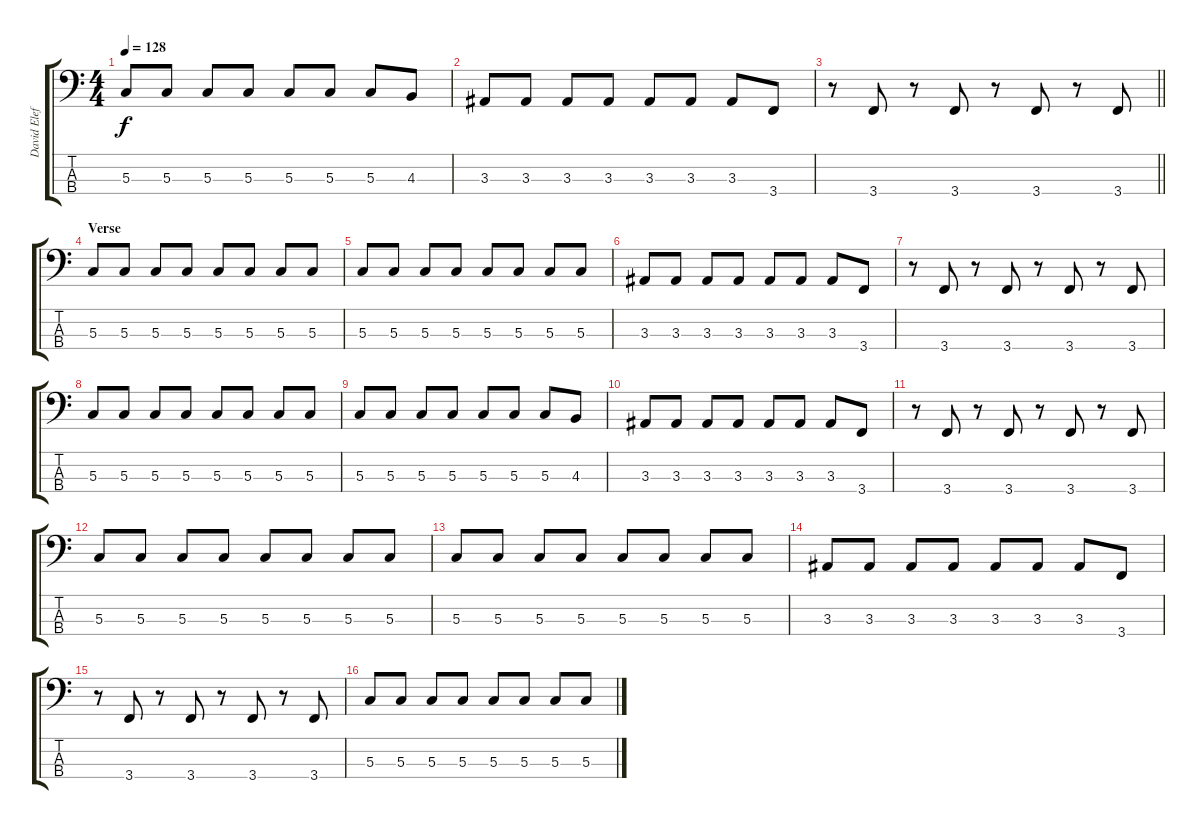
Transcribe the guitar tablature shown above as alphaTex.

\track ("David Eleffson" "David Elef") {instrument electricbasspick}
\staff {score tabs}
\tuning (F2 C2 G1 D1) {hide}
\ts (4 4)
\tempo 128
\clef f4
\ks c
5.3.8{dy f} 5.3.8 5.3.8 5.3.8 5.3.8 5.3.8 5.3.8 4.3.8 |
3.3.8 3.3.8 3.3.8 3.3.8 3.3.8 3.3.8 3.3.8 3.4.8 |
\barLineRight lightlight
r.8 3.4.8 r.8 3.4.8 r.8 3.4.8 r.8 3.4.8 |
\section ("" "Verse")
5.3.8 5.3.8 5.3.8 5.3.8 5.3.8 5.3.8 5.3.8 5.3.8 |
5.3.8 5.3.8 5.3.8 5.3.8 5.3.8 5.3.8 5.3.8 5.3.8 |
3.3.8 3.3.8 3.3.8 3.3.8 3.3.8 3.3.8 3.3.8 3.4.8 |
r.8 3.4.8 r.8 3.4.8 r.8 3.4.8 r.8 3.4.8 |
5.3.8 5.3.8 5.3.8 5.3.8 5.3.8 5.3.8 5.3.8 5.3.8 |
5.3.8 5.3.8 5.3.8 5.3.8 5.3.8 5.3.8 5.3.8 4.3.8 |
3.3.8 3.3.8 3.3.8 3.3.8 3.3.8 3.3.8 3.3.8 3.4.8 |
r.8 3.4.8 r.8 3.4.8 r.8 3.4.8 r.8 3.4.8 |
5.3.8 5.3.8 5.3.8 5.3.8 5.3.8 5.3.8 5.3.8 5.3.8 |
5.3.8 5.3.8 5.3.8 5.3.8 5.3.8 5.3.8 5.3.8 5.3.8 |
3.3.8 3.3.8 3.3.8 3.3.8 3.3.8 3.3.8 3.3.8 3.4.8 |
r.8 3.4.8 r.8 3.4.8 r.8 3.4.8 r.8 3.4.8 |
5.3.8 5.3.8 5.3.8 5.3.8 5.3.8 5.3.8 5.3.8 5.3.8
